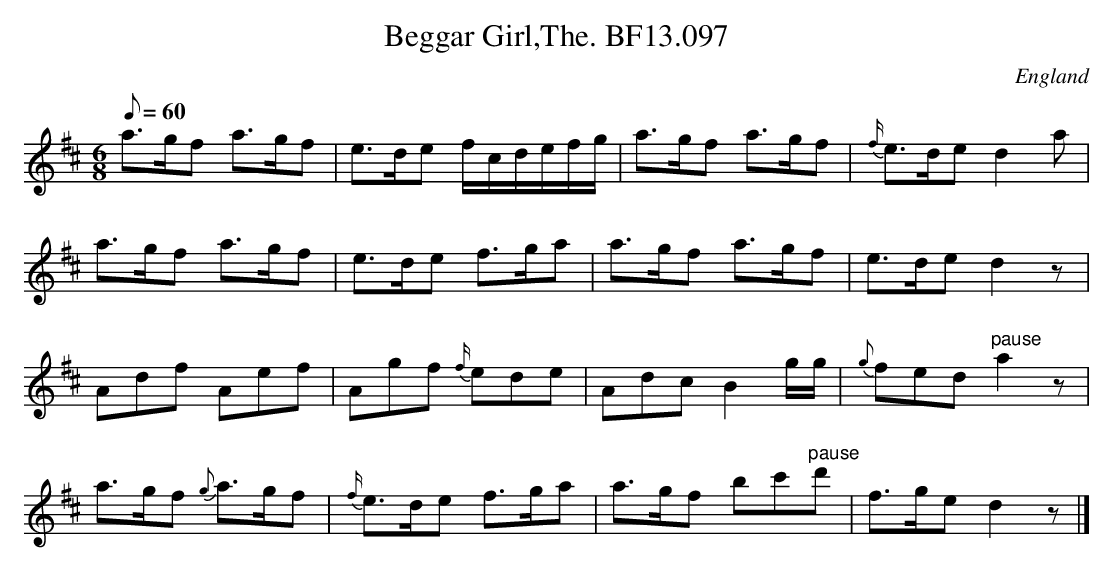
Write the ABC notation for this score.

X:1
T:Beggar Girl,The. BF13.097
M:6/8
L:1/8
Q:60
O:England
K:D major
a>gf a>gf|e>de f/2c/2d/2e/2f/2g/2|a>gf a>gf|{f/2} e>ded2a|!
a>gf a>gf|e>de f>ga|a>gf a>gf|e>de d2z|!
Adf Aef|Agf{f/2} ede|AdcB2g/2g/2|{g}fed "pause"a2z|!
a>gf {g}a>gf|{f/2}e>de f>ga|a>gf bc'"pause"d'|f>ged2z|]
